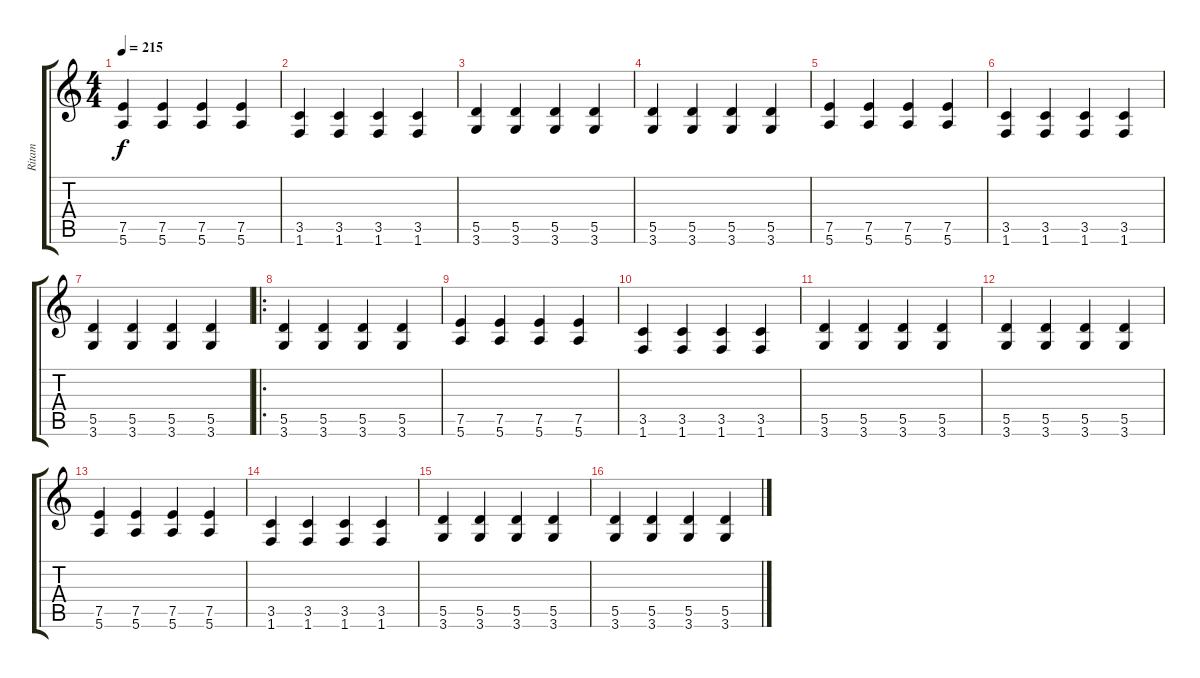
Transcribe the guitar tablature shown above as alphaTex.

\track ("Ritam" "Ritam") {instrument electricguitarmuted}
\staff {score tabs}
\tuning (E4 B3 G3 D3 A2 E2) {hide}
\ts (4 4)
\tempo 215
\clef g2
\ks c
(7.5 5.6).4{dy f} (7.5 5.6).4 (7.5 5.6).4 (7.5 5.6).4 |
(3.5 1.6).4 (3.5 1.6).4 (3.5 1.6).4 (3.5 1.6).4 |
(5.5 3.6).4 (5.5 3.6).4 (5.5 3.6).4 (5.5 3.6).4 |
(5.5 3.6).4 (5.5 3.6).4 (5.5 3.6).4 (5.5 3.6).4 |
(7.5 5.6).4 (7.5 5.6).4 (7.5 5.6).4 (7.5 5.6).4 |
(3.5 1.6).4 (3.5 1.6).4 (3.5 1.6).4 (3.5 1.6).4 |
(5.5 3.6).4 (5.5 3.6).4 (5.5 3.6).4 (5.5 3.6).4 |
\ro
(5.5 3.6).4 (5.5 3.6).4 (5.5 3.6).4 (5.5 3.6).4 |
(7.5 5.6).4 (7.5 5.6).4 (7.5 5.6).4 (7.5 5.6).4 |
(3.5 1.6).4 (3.5 1.6).4 (3.5 1.6).4 (3.5 1.6).4 |
(5.5 3.6).4 (5.5 3.6).4 (5.5 3.6).4 (5.5 3.6).4 |
(5.5 3.6).4 (5.5 3.6).4 (5.5 3.6).4 (5.5 3.6).4 |
(7.5 5.6).4 (7.5 5.6).4 (7.5 5.6).4 (7.5 5.6).4 |
(3.5 1.6).4 (3.5 1.6).4 (3.5 1.6).4 (3.5 1.6).4 |
(5.5 3.6).4 (5.5 3.6).4 (5.5 3.6).4 (5.5 3.6).4 |
(5.5 3.6).4 (5.5 3.6).4 (5.5 3.6).4 (5.5 3.6).4
